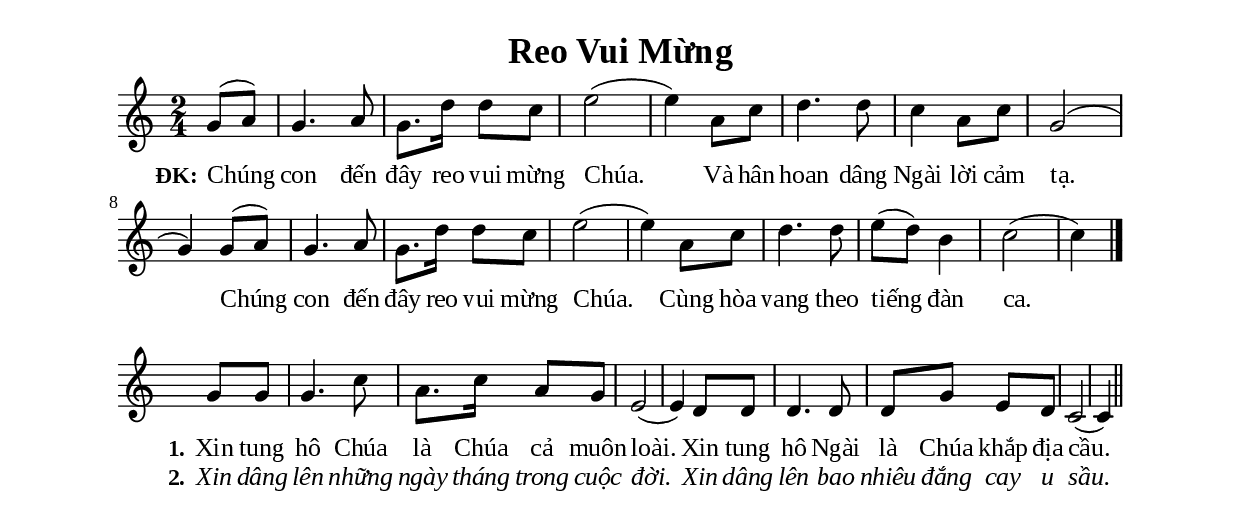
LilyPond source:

% Cài đặt chung
\version "2.20.0"
\include "english.ly"

\header {
  title = "Reo Vui Mừng"
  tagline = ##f
}

global = {
  \key c \major
  \time 2/4
}

\paper {
  #(set-paper-size "a4")
  top-margin = 15\mm
  bottom-margin = 15\mm
  left-margin = 20\mm
  right-margin = 20\mm
  indent = #0
  #(define fonts
	 (make-pango-font-tree "Liberation Serif"
	 		       "Liberation Serif"
			       "Liberation Serif"
			       (/ 20 20)))
}

inNghieng = { \override LyricText.font-shape = #'italic }

% Nhạc điệp khúc
nhacDiepKhucSop = \relative c'' {
  \partial 4 g8 (a) |
  g4. a8 |
  g8. d'16 d8 c |
  e2 ( |
  e4) a,8 c |
  d4. d8 |
  c4 a8 c |
  g2 (|
  g4) g8 (a) |
  g4. a8 |
  g8. d'16 d8 c |
  e2 ( |
  e4) a,8 c |
  d4. d8 |
  e (d) b4 |
  c2 ( |
  c4) \bar "|."
}

% Nhạc phiên khúc
nhacPhienKhuc = \relative c'' {
  \set Score.currentBarNumber = #17
  \partial 4 g8 g |
  g4. c8 |
  a8. c16 a8 g |
  e2 ( |
  e4) d8 d |
  d4. d8 |
  d g e d |
  c2 ( |
  c4) \bar "||"
}

% Lời điệp khúc
loiDiepKhuc = \lyricmode {
  \set stanza = #"ĐK:"
  Chúng con đến đây reo vui mừng Chúa.
  Và hân hoan dâng Ngài lời cảm tạ.
  Chúng con đến đây reo vui mừng Chúa.
  Cùng hòa vang theo tiếng đàn ca.
}

% Lời phiên khúc
loiPhienKhucMot = \lyricmode {
  \set stanza = #"1."
  Xin tung hô Chúa là Chúa cả muôn loài.
  Xin tung hô Ngài là Chúa khắp địa cầu.
}

loiPhienKhucHai = \lyricmode {
  \set stanza = #"2."
  Xin dâng lên những ngày tháng trong cuộc đời.
  Xin dâng lên bao nhiêu đắng cay u sầu.
}

% Dàn trang
\score {
  \new ChoirStaff <<
    \new Staff = chorus <<
      \new Voice = "sopranos" {
        \voiceOne \global \stemNeutral \nhacDiepKhucSop
      }
    >>
    \new Lyrics = basses
    \context Lyrics = basses \lyricsto sopranos \loiDiepKhuc
  >>
}

\score {
  \new ChoirStaff <<
    \new Staff = verses <<
      \override Staff.TimeSignature.transparent = ##t
      \new Voice = "verse" {
        \global \stemNeutral \nhacPhienKhuc
      }
    >>
    \new Lyrics \lyricsto verse \loiPhienKhucMot
    \new Lyrics \with \inNghieng \lyricsto verse \loiPhienKhucHai
  >>
}
